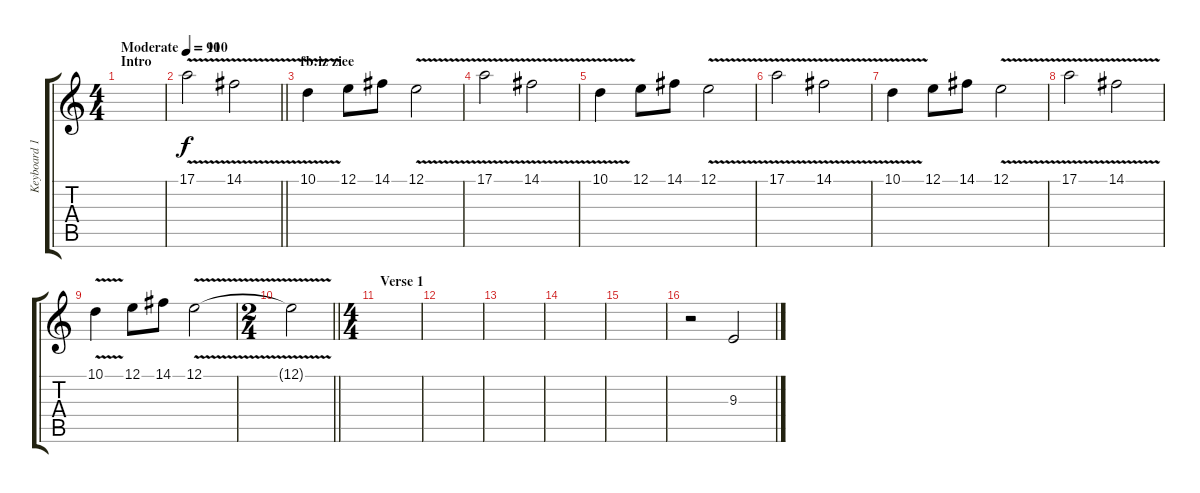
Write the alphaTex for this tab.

\track ("Keyboard 1" "Keyboard 1") {instrument drawbarorgan}
\staff {score tabs}
\tuning (E4 B3 G3 D3 A2 E2) {hide}
\ts (4 4)
\section ("" "Intro")
\tempo (110 "Moderate")
\clef g2
\ks c
|
\tempo 90
\barLineRight lightlight
17.1{v}.2 14.1{v}.2 |
\section ("" "fb:iz ziee")
10.1{v}.4 12.1.8 14.1.8 12.1{v}.2 |
17.1{v}.2 14.1{v}.2 |
10.1{v}.4 12.1.8 14.1.8 12.1{v}.2 |
17.1{v}.2{volume 8} 14.1{v}.2 |
10.1{v}.4 12.1.8 14.1.8 12.1{v}.2 |
17.1{v}.2 14.1{v}.2 |
10.1{v}.4 12.1.8 14.1.8 12.1{v}.2 |
\ts (2 4)
\barLineRight lightlight
12.1{t}.2 |
\ts (4 4)
\section ("" "Verse 1")
|
|
|
|
|
r.2 9.3.2
